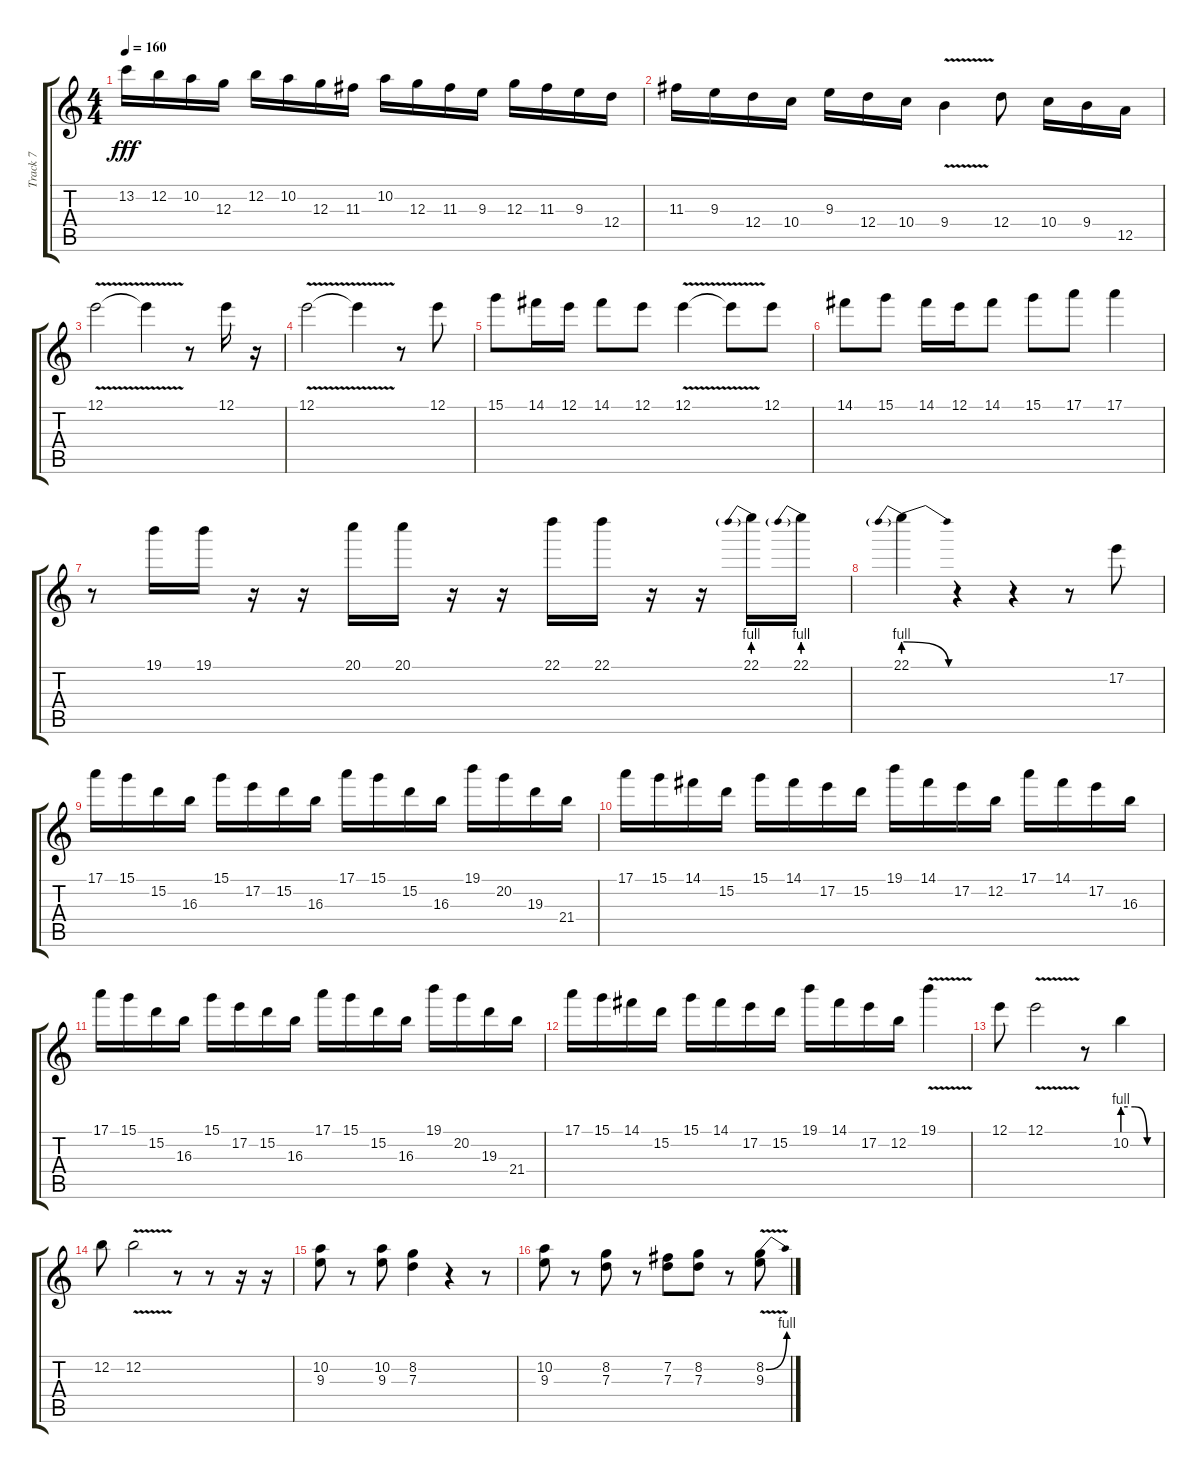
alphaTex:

\track ("Track 7" "Track 7") {instrument overdrivenguitar}
\staff {score tabs}
\tuning (E4 B3 G3 D3 A2 E2) {hide}
\ts (4 4)
\tempo 160
\clef g2
\ks c
13.2.16{dy fff} 12.2.16 10.2.16 12.3.16 12.2.16 10.2.16 12.3.16 11.3.16 10.2.16 12.3.16 11.3.16 9.3.16 12.3.16 11.3.16 9.3.16 12.4.16 |
11.3.16 9.3.16 12.4.16 10.4.16 9.3.16 12.4.16 10.4.16 9.4{v}.4 12.4.8 10.4.16 9.4.16 12.5.16 |
12.1{v}.2 12.1{t}.4 r.8 12.1.16 r.16 |
12.1{v}.2 12.1{t}.4 r.8 12.1.8 |
15.1.8 14.1.16 12.1.16 14.1.8 12.1.8 12.1{v}.4 12.1{t}.8 12.1.8 |
14.1.8 15.1.8 14.1.16 12.1.16 14.1.8 15.1.8 17.1.8 17.1.4 |
r.8 19.1.16 19.1.16 r.16 r.16 20.1.16 20.1.16 r.16 r.16 22.1.16 22.1.16 r.16 r.16 22.1{be (prebend 0 4 60 4)}.16 22.1{be (prebend 0 4 60 4)}.16 |
22.1{be (prebendrelease 0 4 60 0)}.4 r.4 r.4 r.8 17.2.8 |
17.1.16 15.1.16 15.2.16 16.3.16 15.1.16 17.2.16 15.2.16 16.3.16 17.1.16 15.1.16 15.2.16 16.3.16 19.1.16 20.2.16 19.3.16 21.4.16 |
17.1.16 15.1.16 14.1.16 15.2.16 15.1.16 14.1.16 17.2.16 15.2.16 19.1.16 14.1.16 17.2.16 12.2.16 17.1.16 14.1.16 17.2.16 16.3.16 |
17.1.16 15.1.16 15.2.16 16.3.16 15.1.16 17.2.16 15.2.16 16.3.16 17.1.16 15.1.16 15.2.16 16.3.16 19.1.16 20.2.16 19.3.16 21.4.16 |
17.1.16 15.1.16 14.1.16 15.2.16 15.1.16 14.1.16 17.2.16 15.2.16 19.1.16 14.1.16 17.2.16 12.2.16 19.1{v}.4 |
12.1.8 12.1{v}.2 r.8 10.2{be (custom 0 4 20 4 40 0 60 0)}.4 |
12.2.8 12.2{v}.2 r.8 r.8 r.16 r.16 |
(10.2 9.3).8 r.8 (10.2 9.3).8 (8.2 7.3).4 r.4 r.8 |
(10.2 9.3).8 r.8 (8.2 7.3).8 r.8 (7.2 7.3).8 (8.2 7.3).8 r.8 (8.2{be (bend 0 0 60 4) v} 9.3).8
